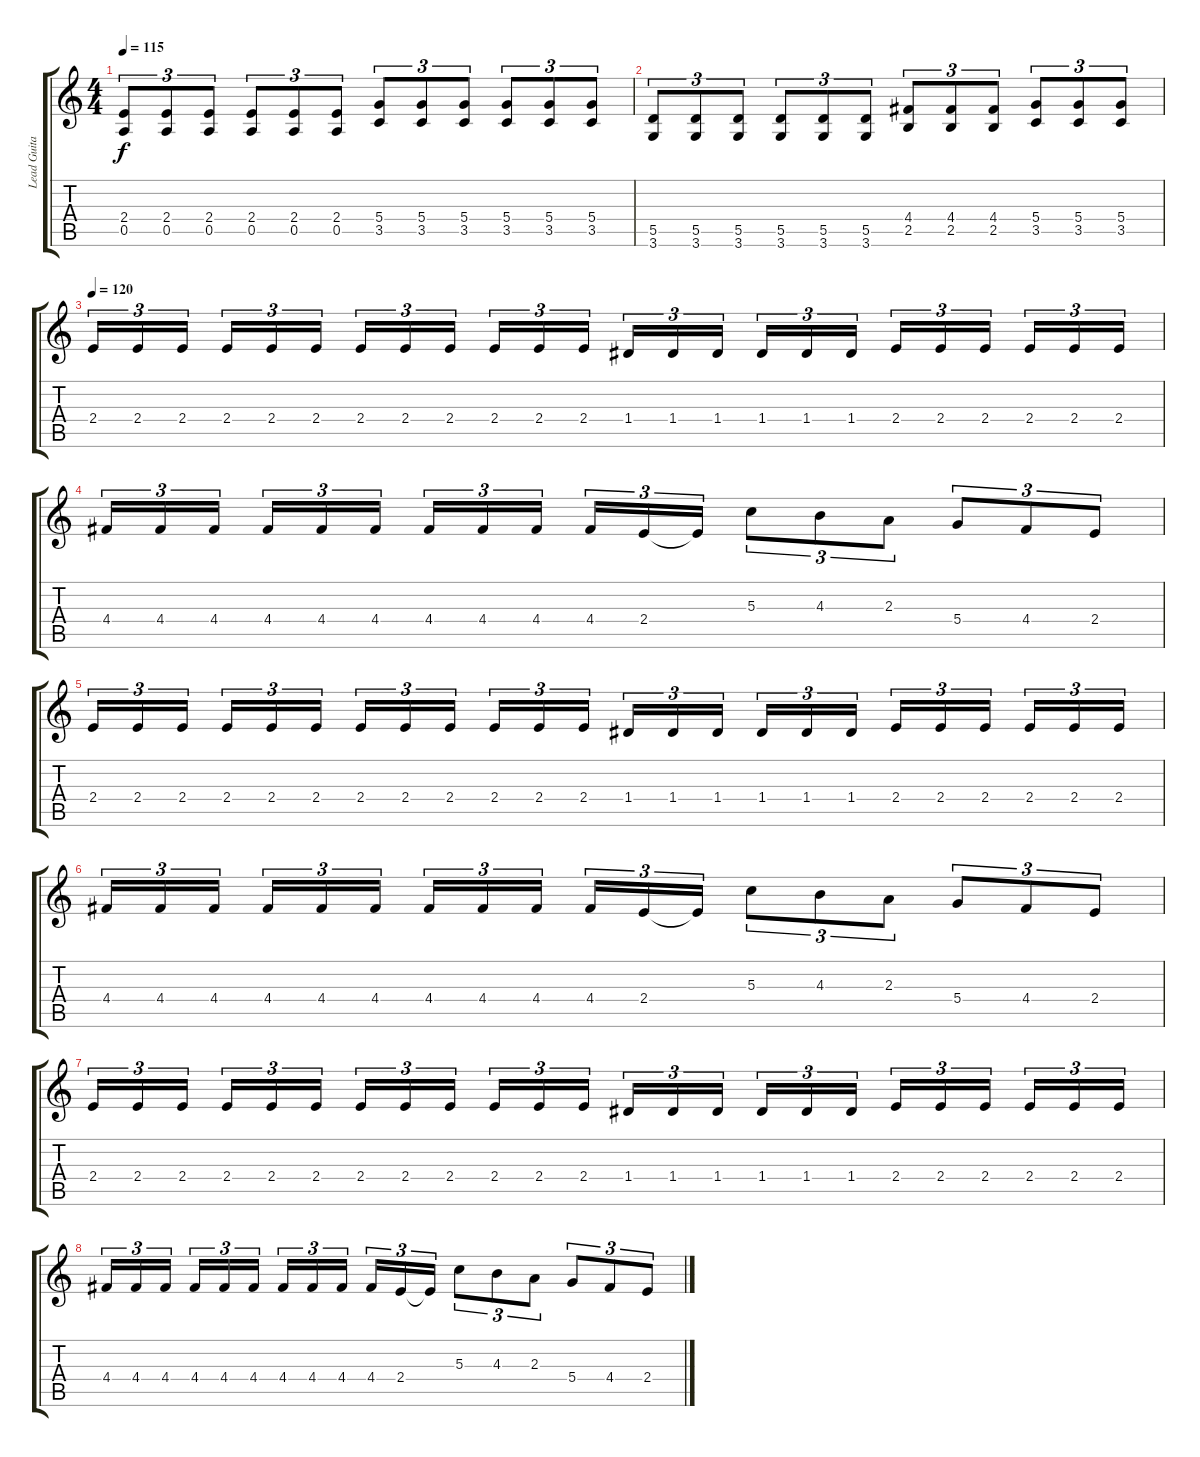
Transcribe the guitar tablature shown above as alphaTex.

\track ("Lead Guitar" "Lead Guita") {instrument distortionguitar}
\staff {score tabs}
\tuning (E4 B3 G3 D3 A2 E2) {hide}
\ts (4 4)
\tempo 115
\clef g2
\ks c
(2.4 0.5).8{tu (3 2) dy f} (2.4 0.5).8{tu (3 2)} (2.4 0.5).8{tu (3 2)} (2.4 0.5).8{tu (3 2)} (2.4 0.5).8{tu (3 2)} (2.4 0.5).8{tu (3 2)} (5.4 3.5).8{tu (3 2)} (5.4 3.5).8{tu (3 2)} (5.4 3.5).8{tu (3 2)} (5.4 3.5).8{tu (3 2)} (5.4 3.5).8{tu (3 2)} (5.4 3.5).8{tu (3 2)} |
(5.5 3.6).8{tu (3 2)} (5.5 3.6).8{tu (3 2)} (5.5 3.6).8{tu (3 2)} (5.5 3.6).8{tu (3 2)} (5.5 3.6).8{tu (3 2)} (5.5 3.6).8{tu (3 2)} (4.4 2.5).8{tu (3 2)} (4.4 2.5).8{tu (3 2)} (4.4 2.5).8{tu (3 2)} (5.4 3.5).8{tu (3 2)} (5.4 3.5).8{tu (3 2)} (5.4 3.5).8{tu (3 2)} |
\tempo 120
2.4.16{tu (3 2)} 2.4.16{tu (3 2)} 2.4.16{tu (3 2)} 2.4.16{tu (3 2)} 2.4.16{tu (3 2)} 2.4.16{tu (3 2)} 2.4.16{tu (3 2)} 2.4.16{tu (3 2)} 2.4.16{tu (3 2)} 2.4.16{tu (3 2)} 2.4.16{tu (3 2)} 2.4.16{tu (3 2)} 1.4.16{tu (3 2)} 1.4.16{tu (3 2)} 1.4.16{tu (3 2)} 1.4.16{tu (3 2)} 1.4.16{tu (3 2)} 1.4.16{tu (3 2)} 2.4.16{tu (3 2)} 2.4.16{tu (3 2)} 2.4.16{tu (3 2)} 2.4.16{tu (3 2)} 2.4.16{tu (3 2)} 2.4.16{tu (3 2)} |
4.4.16{tu (3 2)} 4.4.16{tu (3 2)} 4.4.16{tu (3 2)} 4.4.16{tu (3 2)} 4.4.16{tu (3 2)} 4.4.16{tu (3 2)} 4.4.16{tu (3 2)} 4.4.16{tu (3 2)} 4.4.16{tu (3 2)} 4.4.16{tu (3 2)} 2.4.16{tu (3 2)} 2.4{t}.16{tu (3 2)} 5.3.8{tu (3 2)} 4.3.8{tu (3 2)} 2.3.8{tu (3 2)} 5.4.8{tu (3 2)} 4.4.8{tu (3 2)} 2.4.8{tu (3 2)} |
2.4.16{tu (3 2)} 2.4.16{tu (3 2)} 2.4.16{tu (3 2)} 2.4.16{tu (3 2)} 2.4.16{tu (3 2)} 2.4.16{tu (3 2)} 2.4.16{tu (3 2)} 2.4.16{tu (3 2)} 2.4.16{tu (3 2)} 2.4.16{tu (3 2)} 2.4.16{tu (3 2)} 2.4.16{tu (3 2)} 1.4.16{tu (3 2)} 1.4.16{tu (3 2)} 1.4.16{tu (3 2)} 1.4.16{tu (3 2)} 1.4.16{tu (3 2)} 1.4.16{tu (3 2)} 2.4.16{tu (3 2)} 2.4.16{tu (3 2)} 2.4.16{tu (3 2)} 2.4.16{tu (3 2)} 2.4.16{tu (3 2)} 2.4.16{tu (3 2)} |
4.4.16{tu (3 2)} 4.4.16{tu (3 2)} 4.4.16{tu (3 2)} 4.4.16{tu (3 2)} 4.4.16{tu (3 2)} 4.4.16{tu (3 2)} 4.4.16{tu (3 2)} 4.4.16{tu (3 2)} 4.4.16{tu (3 2)} 4.4.16{tu (3 2)} 2.4.16{tu (3 2)} 2.4{t}.16{tu (3 2)} 5.3.8{tu (3 2)} 4.3.8{tu (3 2)} 2.3.8{tu (3 2)} 5.4.8{tu (3 2)} 4.4.8{tu (3 2)} 2.4.8{tu (3 2)} |
2.4.16{tu (3 2)} 2.4.16{tu (3 2)} 2.4.16{tu (3 2)} 2.4.16{tu (3 2)} 2.4.16{tu (3 2)} 2.4.16{tu (3 2)} 2.4.16{tu (3 2)} 2.4.16{tu (3 2)} 2.4.16{tu (3 2)} 2.4.16{tu (3 2)} 2.4.16{tu (3 2)} 2.4.16{tu (3 2)} 1.4.16{tu (3 2)} 1.4.16{tu (3 2)} 1.4.16{tu (3 2)} 1.4.16{tu (3 2)} 1.4.16{tu (3 2)} 1.4.16{tu (3 2)} 2.4.16{tu (3 2)} 2.4.16{tu (3 2)} 2.4.16{tu (3 2)} 2.4.16{tu (3 2)} 2.4.16{tu (3 2)} 2.4.16{tu (3 2)} |
4.4.16{tu (3 2)} 4.4.16{tu (3 2)} 4.4.16{tu (3 2)} 4.4.16{tu (3 2)} 4.4.16{tu (3 2)} 4.4.16{tu (3 2)} 4.4.16{tu (3 2)} 4.4.16{tu (3 2)} 4.4.16{tu (3 2)} 4.4.16{tu (3 2)} 2.4.16{tu (3 2)} 2.4{t}.16{tu (3 2)} 5.3.8{tu (3 2)} 4.3.8{tu (3 2)} 2.3.8{tu (3 2)} 5.4.8{tu (3 2)} 4.4.8{tu (3 2)} 2.4.8{tu (3 2)}
